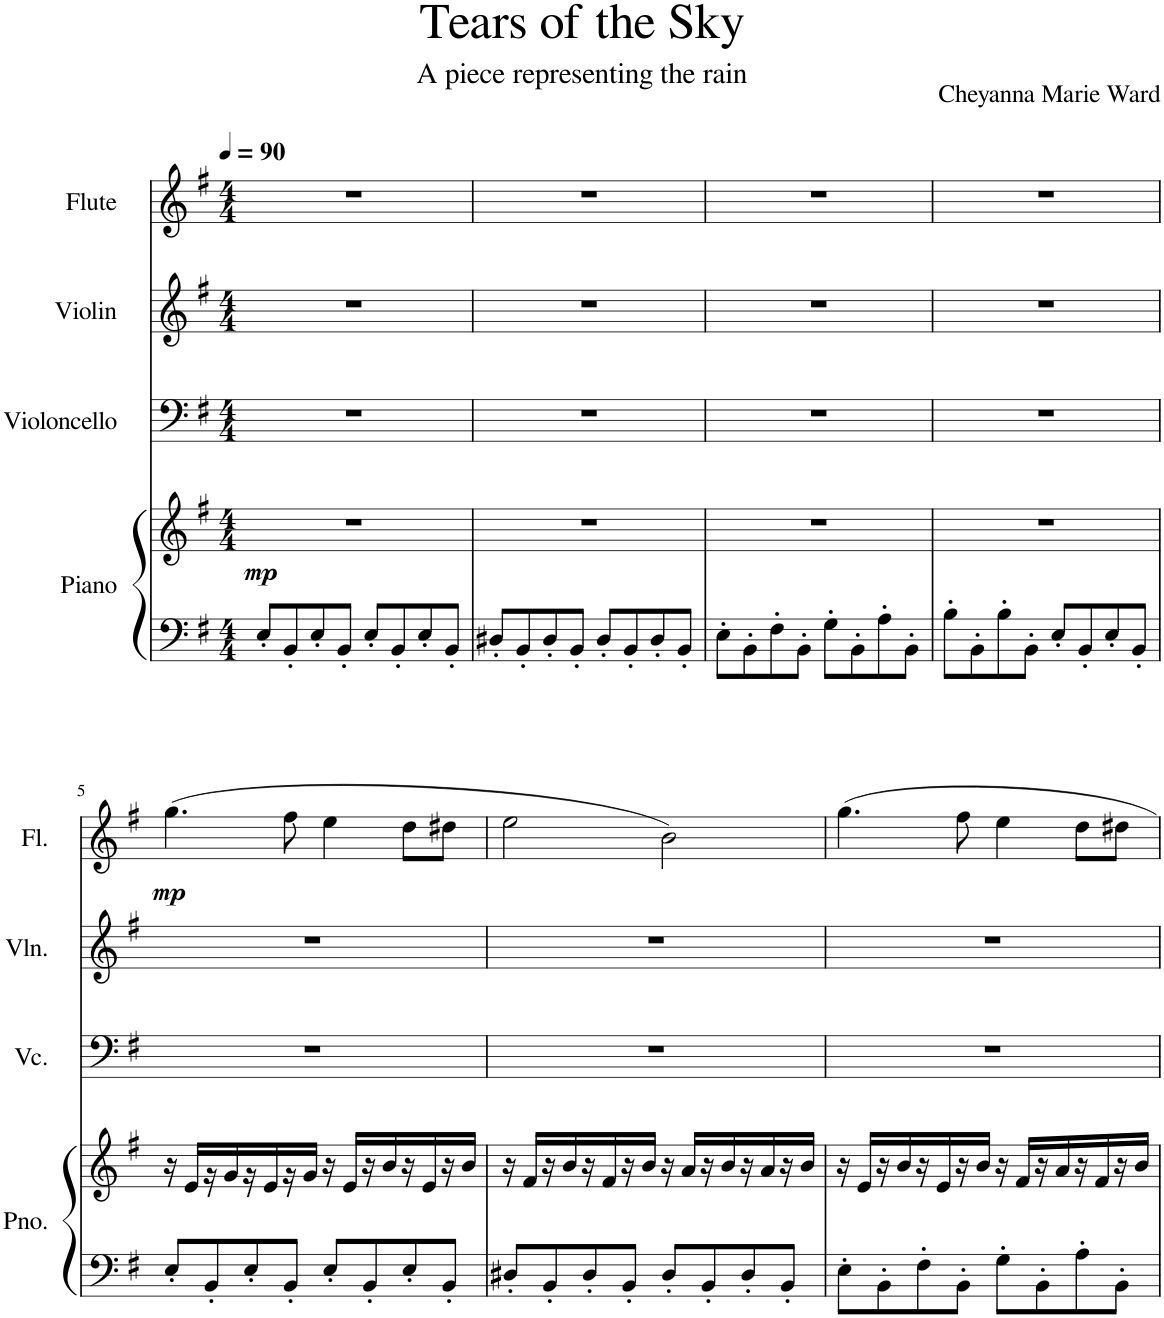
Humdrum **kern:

**kern	**kern	**dynam	**kern	**kern	**kern	**dynam
*part4	*part4	*part4	*part3	*part2	*part1	*part1
*staff5	*staff4	*staff4/5	*staff3	*staff2	*staff1	*staff1
*I"Piano	*	*	*I"Violoncello	*I"Violin	*I"Flute	*
*I'Pno.	*	*	*I'Vc.	*I'Vln.	*I'Fl.	*
*clefF4	*clefG2	*	*clefF4	*clefG2	*clefG2	*
*k[f#]	*k[f#]	*	*k[f#]	*k[f#]	*k[f#]	*
*M4/4	*M4/4	*	*M4/4	*M4/4	*M4/4	*
*MM90	*MM90	*	*MM90	*MM90	*MM90	*
=1	=1	=1	=1	=1	=1	=1
!	!	!LO:DY:b	!	!	!	!
8E'/L	1r	mp	1r	1r	1r	.
8BB'/	.	.	.	.	.	.
8E'/	.	.	.	.	.	.
8BB'/J	.	.	.	.	.	.
8E'/L	.	.	.	.	.	.
8BB'/	.	.	.	.	.	.
8E'/	.	.	.	.	.	.
8BB'/J	.	.	.	.	.	.
=2	=2	=2	=2	=2	=2	=2
8D#X'/L	1r	.	1r	1r	1r	.
8BB'/	.	.	.	.	.	.
8D#'/	.	.	.	.	.	.
8BB'/J	.	.	.	.	.	.
8D#'/L	.	.	.	.	.	.
8BB'/	.	.	.	.	.	.
8D#'/	.	.	.	.	.	.
8BB'/J	.	.	.	.	.	.
=3	=3	=3	=3	=3	=3	=3
8E'\L	1r	.	1r	1r	1r	.
8BB'\	.	.	.	.	.	.
8F#'\	.	.	.	.	.	.
8BB'\J	.	.	.	.	.	.
8G'\L	.	.	.	.	.	.
8BB'\	.	.	.	.	.	.
8A'\	.	.	.	.	.	.
8BB'\J	.	.	.	.	.	.
=4	=4	=4	=4	=4	=4	=4
8B'\L	1r	.	1r	1r	1r	.
8BB'\	.	.	.	.	.	.
8B'\	.	.	.	.	.	.
8BB'\J	.	.	.	.	.	.
8E'/L	.	.	.	.	.	.
8BB'/	.	.	.	.	.	.
8E'/	.	.	.	.	.	.
8BB'/J	.	.	.	.	.	.
!!LO:LB:g=z
=5	=5	=5	=5	=5	=5	=5
!	!	!	!	!	!	!LO:DY:b
8E'/L	16r	.	1r	1r	(4.gg\	mp
.	16e/LL	.	.	.	.	.
8BB'/	16r	.	.	.	.	.
.	16g/	.	.	.	.	.
8E'/	16r	.	.	.	.	.
.	16e/	.	.	.	.	.
8BB'/J	16r	.	.	.	8ff#\	.
.	16g/JJ	.	.	.	.	.
8E'/L	16r	.	.	.	4ee\	.
.	16e/LL	.	.	.	.	.
8BB'/	16r	.	.	.	.	.
.	16b/	.	.	.	.	.
8E'/	16r	.	.	.	8dd\L	.
.	16e/	.	.	.	.	.
8BB'/J	16r	.	.	.	8dd#X\J	.
.	16b/JJ	.	.	.	.	.
=6	=6	=6	=6	=6	=6	=6
8D#X'/L	16r	.	1r	1r	2ee\	.
.	16f#/LL	.	.	.	.	.
8BB'/	16r	.	.	.	.	.
.	16b/	.	.	.	.	.
8D#'/	16r	.	.	.	.	.
.	16f#/	.	.	.	.	.
8BB'/J	16r	.	.	.	.	.
.	16b/JJ	.	.	.	.	.
8D#'/L	16r	.	.	.	2b\)	.
.	16a/LL	.	.	.	.	.
8BB'/	16r	.	.	.	.	.
.	16b/	.	.	.	.	.
8D#'/	16r	.	.	.	.	.
.	16a/	.	.	.	.	.
8BB'/J	16r	.	.	.	.	.
.	16b/JJ	.	.	.	.	.
=7	=7	=7	=7	=7	=7	=7
8E'\L	16r	.	1r	1r	4.gg\	.
.	16e/LL	.	.	.	.	.
8BB'\	16r	.	.	.	.	.
.	16b/	.	.	.	.	.
8F#'\	16r	.	.	.	.	.
.	16e/	.	.	.	.	.
8BB'\J	16r	.	.	.	8ff#\	.
.	16b/JJ	.	.	.	.	.
8G'\L	16r	.	.	.	4ee\	.
.	16f#/LL	.	.	.	.	.
8BB'\	16r	.	.	.	.	.
.	16a/	.	.	.	.	.
8A'\	16r	.	.	.	8dd\L	.
.	16f#/	.	.	.	.	.
8BB'\J	16r	.	.	.	8dd#X\J	.
.	16b/JJ	.	.	.	.	.
=	=	=	=	=	=	=
*-	*-	*-	*-	*-	*-	*-
